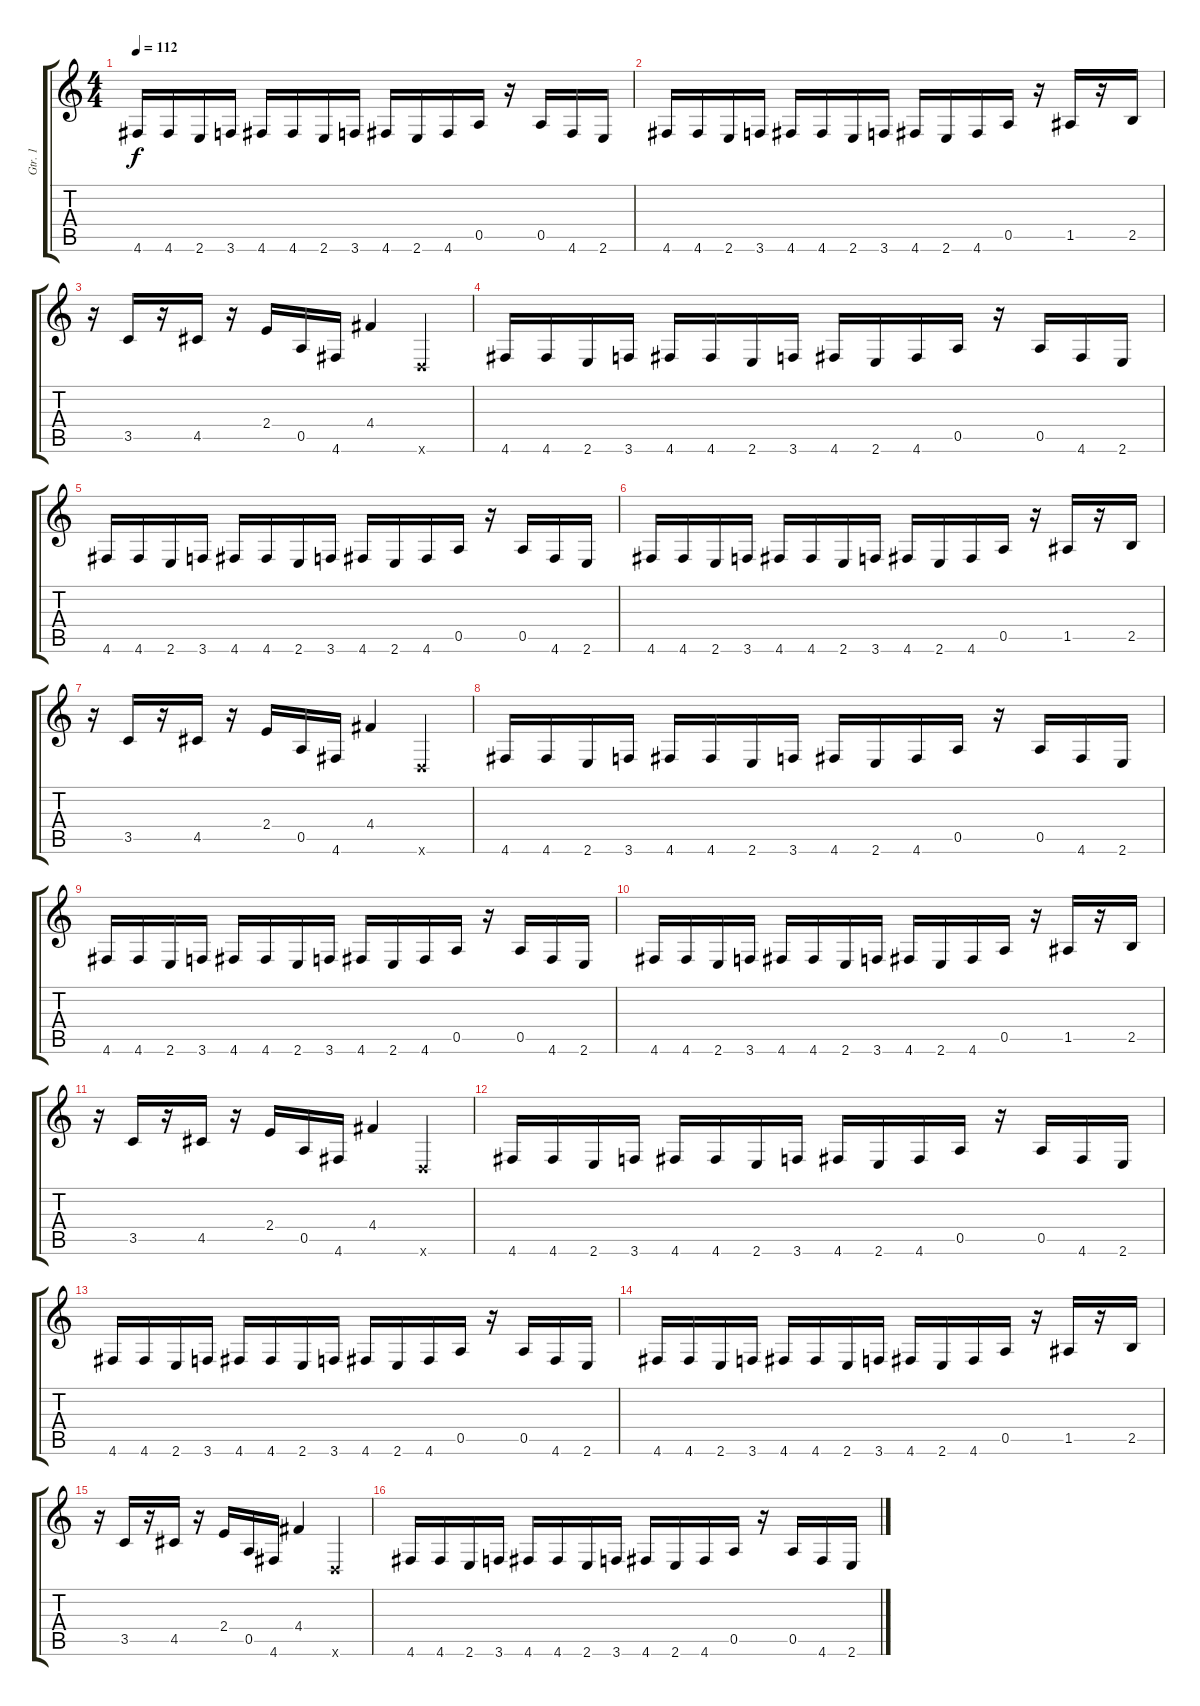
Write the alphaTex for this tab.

\track ("Gtr. 1" "Gtr. 1") {instrument distortionguitar}
\staff {score tabs}
\tuning (E4 B3 G3 D3 A2 D2) {hide}
\ts (4 4)
\tempo 112
\clef g2
\ks c
4.6.16{dy f} 4.6.16 2.6.16 3.6.16 4.6.16 4.6.16 2.6.16 3.6.16 4.6.16 2.6.16 4.6.16 0.5.16 r.16 0.5.16 4.6.16 2.6.16 |
4.6.16 4.6.16 2.6.16 3.6.16 4.6.16 4.6.16 2.6.16 3.6.16 4.6.16 2.6.16 4.6.16 0.5.16 r.16 1.5.16 r.16 2.5.16 |
r.16 3.5.16 r.16 4.5.16 r.16 2.4.16 0.5.16 4.6.16 4.4.4 0.6{x}.4 |
4.6.16 4.6.16 2.6.16 3.6.16 4.6.16 4.6.16 2.6.16 3.6.16 4.6.16 2.6.16 4.6.16 0.5.16 r.16 0.5.16 4.6.16 2.6.16 |
4.6.16 4.6.16 2.6.16 3.6.16 4.6.16 4.6.16 2.6.16 3.6.16 4.6.16 2.6.16 4.6.16 0.5.16 r.16 0.5.16 4.6.16 2.6.16 |
4.6.16 4.6.16 2.6.16 3.6.16 4.6.16 4.6.16 2.6.16 3.6.16 4.6.16 2.6.16 4.6.16 0.5.16 r.16 1.5.16 r.16 2.5.16 |
r.16 3.5.16 r.16 4.5.16 r.16 2.4.16 0.5.16 4.6.16 4.4.4 0.6{x}.4 |
4.6.16 4.6.16 2.6.16 3.6.16 4.6.16 4.6.16 2.6.16 3.6.16 4.6.16 2.6.16 4.6.16 0.5.16 r.16 0.5.16 4.6.16 2.6.16 |
4.6.16 4.6.16 2.6.16 3.6.16 4.6.16 4.6.16 2.6.16 3.6.16 4.6.16 2.6.16 4.6.16 0.5.16 r.16 0.5.16 4.6.16 2.6.16 |
4.6.16 4.6.16 2.6.16 3.6.16 4.6.16 4.6.16 2.6.16 3.6.16 4.6.16 2.6.16 4.6.16 0.5.16 r.16 1.5.16 r.16 2.5.16 |
r.16 3.5.16 r.16 4.5.16 r.16 2.4.16 0.5.16 4.6.16 4.4.4 0.6{x}.4 |
4.6.16 4.6.16 2.6.16 3.6.16 4.6.16 4.6.16 2.6.16 3.6.16 4.6.16 2.6.16 4.6.16 0.5.16 r.16 0.5.16 4.6.16 2.6.16 |
4.6.16 4.6.16 2.6.16 3.6.16 4.6.16 4.6.16 2.6.16 3.6.16 4.6.16 2.6.16 4.6.16 0.5.16 r.16 0.5.16 4.6.16 2.6.16 |
4.6.16 4.6.16 2.6.16 3.6.16 4.6.16 4.6.16 2.6.16 3.6.16 4.6.16 2.6.16 4.6.16 0.5.16 r.16 1.5.16 r.16 2.5.16 |
r.16 3.5.16 r.16 4.5.16 r.16 2.4.16 0.5.16 4.6.16 4.4.4 0.6{x}.4 |
4.6.16 4.6.16 2.6.16 3.6.16 4.6.16 4.6.16 2.6.16 3.6.16 4.6.16 2.6.16 4.6.16 0.5.16 r.16 0.5.16 4.6.16 2.6.16
